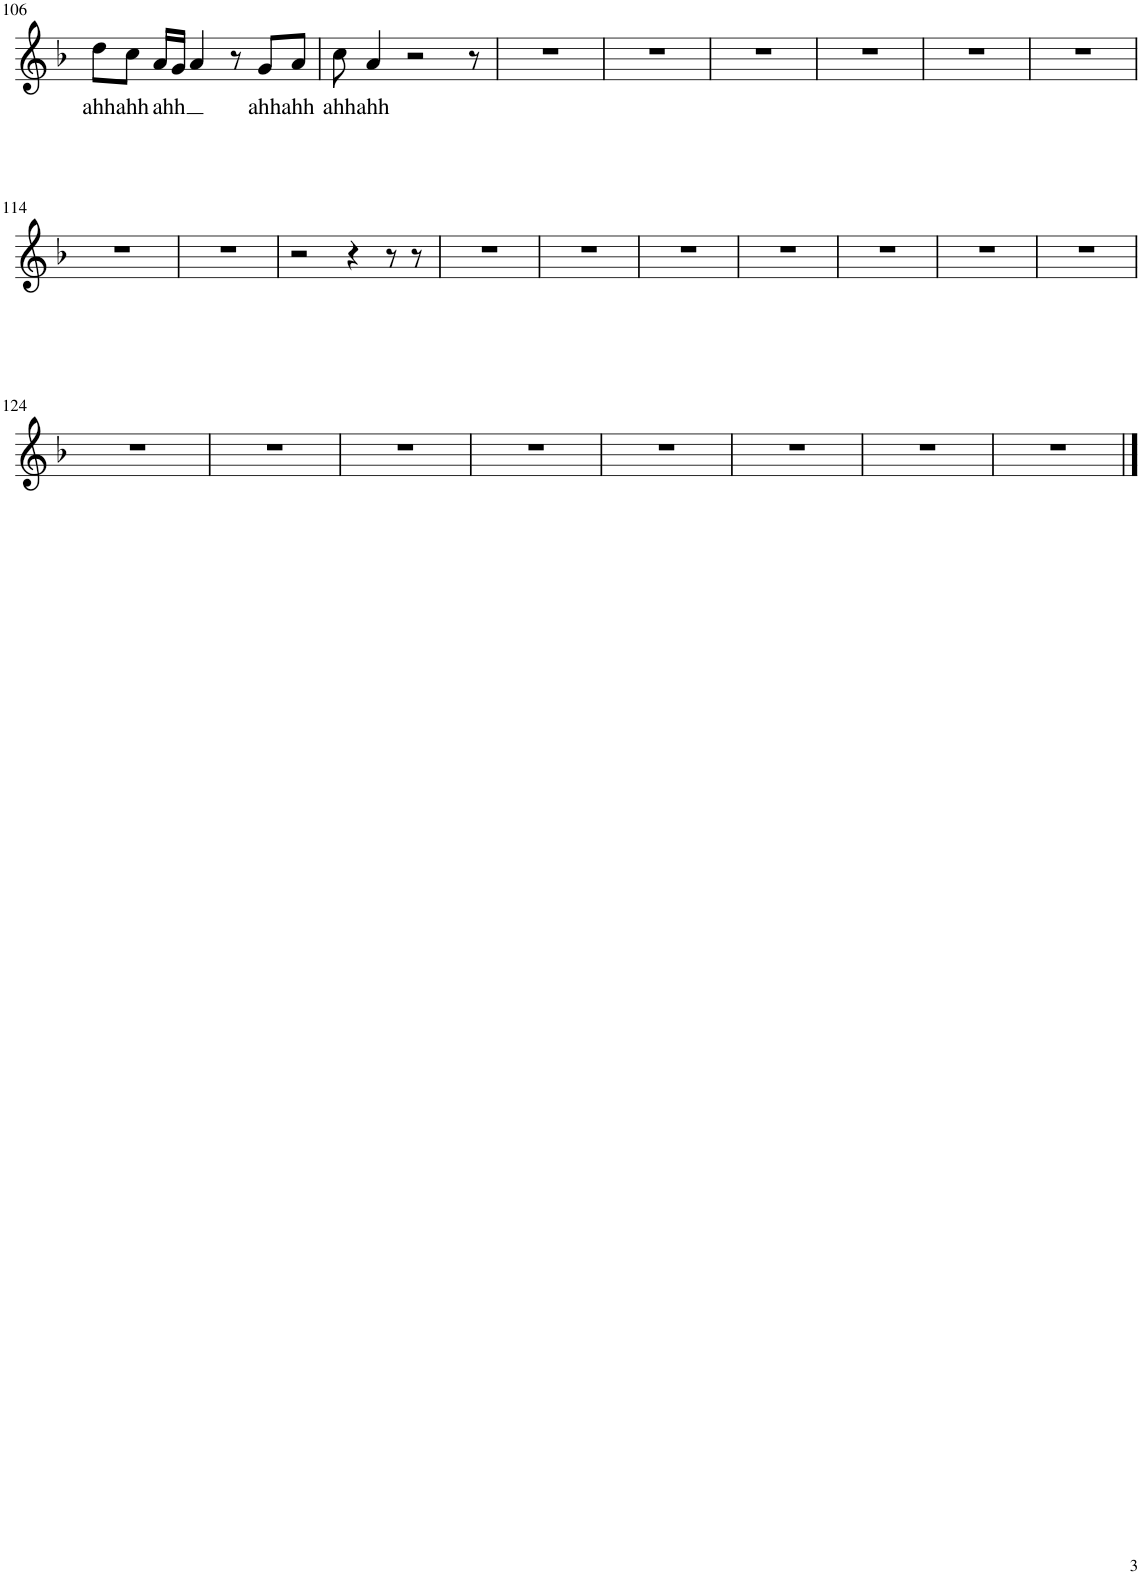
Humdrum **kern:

**kern	**text
*part1	*part1
*staff1	*staff1
*I"Brass	*
*I'Brs	*
!!LO:PB:g=z
*clefG2	*
*k[b-]	*
*M4/4	*
=106	=106
!	!LO:LY:b
8dd\L	ahh
!	!LO:LY:b
8cc\J	ahh
!	!LO:LY:b
16a/LL	ahh
16g/JJ	.
4a/	.
8r	.
!	!LO:LY:b
8g/L	ahh
!	!LO:LY:b
8a/J	ahh
=107	=107
!	!LO:LY:b
8cc\	ahh
!	!LO:LY:b
4a/	ahh
2r	.
8r	.
=108	=108
1r	.
=109	=109
1r	.
=110	=110
1r	.
=111	=111
1r	.
=112	=112
1r	.
=113	=113
1r	.
!!LO:LB:g=z
=114	=114
1r	.
=115	=115
1r	.
=116	=116
2r	.
4r	.
8r	.
8r	.
=117	=117
1r	.
=118	=118
1r	.
=119	=119
1r	.
=120	=120
1r	.
=121	=121
1r	.
=122	=122
1r	.
=123	=123
1r	.
!!LO:LB:g=z
=124	=124
1r	.
=125	=125
1r	.
=126	=126
1r	.
=127	=127
1r	.
=128	=128
1r	.
=129	=129
1r	.
=130	=130
1r	.
=131	=131
1r	.
==	==
*-	*-
